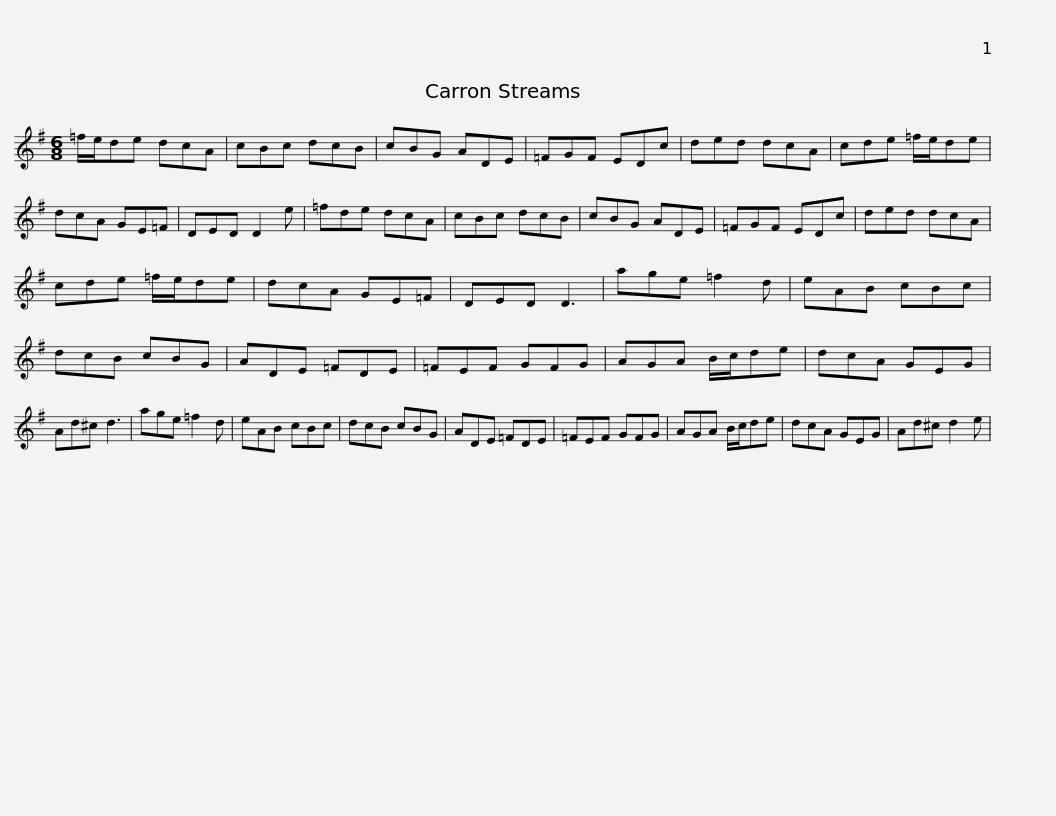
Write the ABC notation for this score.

X:1
L:1/8
M:6/8
I:linebreak $
K:G
V:1 treble
V:1
 =f/e/de dcA | cBc dcB | cBG ADE | =FGF EDc | ded dcA | %5
 cde =f/e/de | dcA GE=F |$ DED D2 e | =fde dcA | cBc dcB | %10
 cBG ADE | =FGF EDc | ded dcA | cde =f/e/de |$ dcA GE=F | %15
 DED D3 | age =f2 d | eAB cBc | dcB cBG | ADE =FDE | %20
 =FEF GFG |$ AGA B/c/de | dcA GEG | Ad^c d3 | age =f2 d | %25
 eAB cBc | dcB cBG | ADE =FDE |$ =FEF GFG | AGA B/c/de | %30
 dcA GEG | Ad^c d2 e | %32
